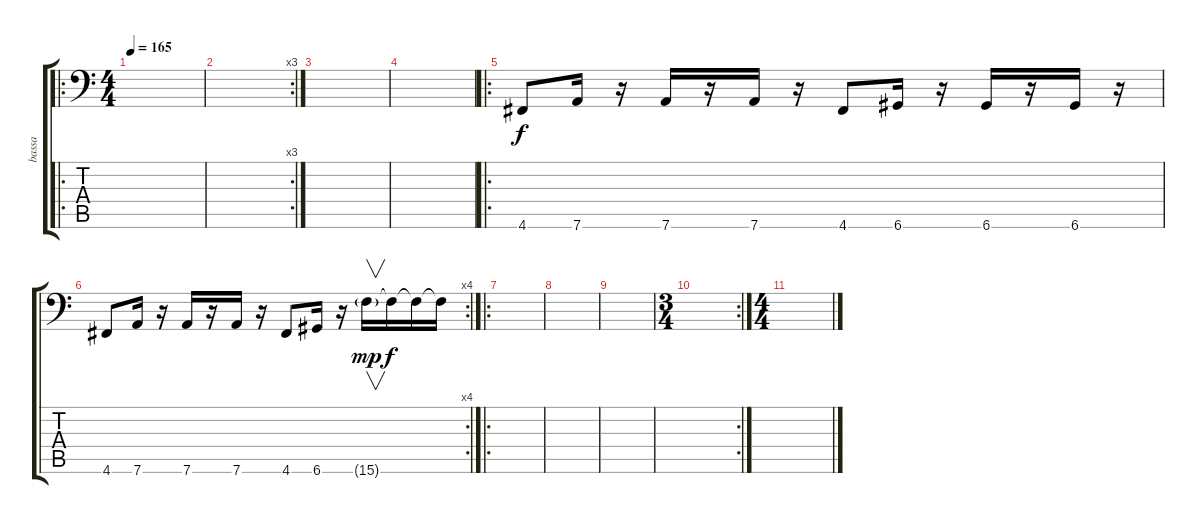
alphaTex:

\track ("bassa" "bassa") {instrument electricbassfinger}
\staff {score tabs}
\tuning (E3 B2 G2 D2 A1 D1) {hide}
\ro
\ts (4 4)
\tempo 165
\clef f4
\ks c
|
\rc 3
|
|
|
\ro
4.6.8 7.6.16 r.16 7.6.16 r.16 7.6.16 r.16 4.6.8 6.6.16 r.16 6.6.16 r.16 6.6.16 r.16 |
\rc 4
4.6.8 7.6.16 r.16 7.6.16 r.16 7.6.16 r.16 4.6.8 6.6.16 r.16 15.6{g}.16{v dy mp} 15.6{t}.16{dy f} 15.6{t}.16 15.6{t}.16 |
\ro
|
|
|
\rc 2
\ts (3 4)
|
\ts (4 4)
